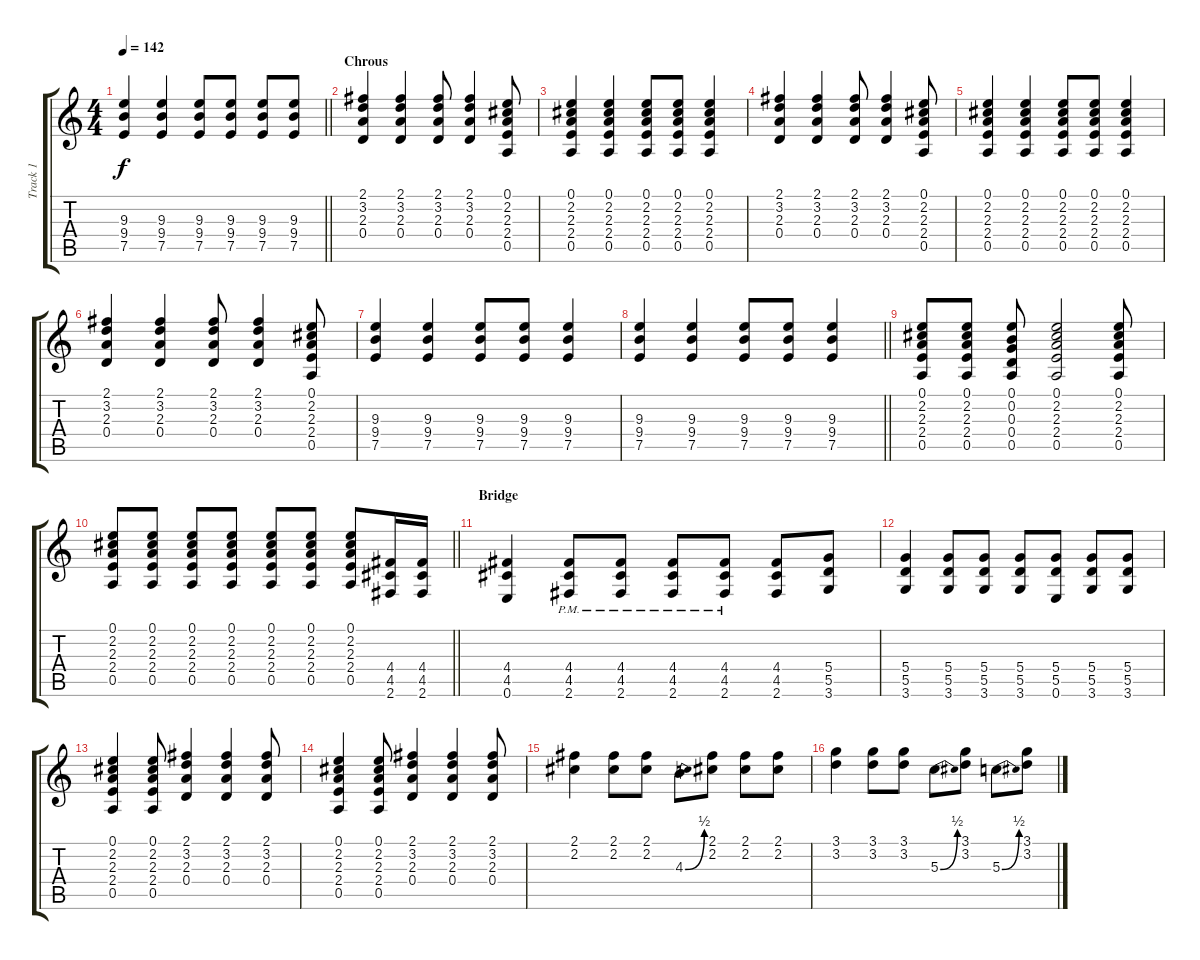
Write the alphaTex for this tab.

\track ("Track 1" "Track 1") {instrument distortionguitar}
\staff {score tabs}
\tuning (E4 B3 G3 D3 A2 E2) {hide}
\ts (4 4)
\tempo 142
\clef g2
\barLineRight lightlight
\ks c
(9.3 9.4 7.5).4{dy f} (9.3 9.4 7.5).4 (9.3 9.4 7.5).8 (9.3 9.4 7.5).8 (9.3 9.4 7.5).8 (9.3 9.4 7.5).8 |
\section ("" "Chrous")
(2.1 3.2 2.3 0.4).4 (2.1 3.2 2.3 0.4).4 (2.1 3.2 2.3 0.4).8 (2.1 3.2 2.3 0.4).4 (0.1 2.2 2.3 2.4 0.5).8 |
(0.1 2.2 2.3 2.4 0.5).4 (0.1 2.2 2.3 2.4 0.5).4 (0.1 2.2 2.3 2.4 0.5).8 (0.1 2.2 2.3 2.4 0.5).8 (0.1 2.2 2.3 2.4 0.5).4 |
(2.1 3.2 2.3 0.4).4 (2.1 3.2 2.3 0.4).4 (2.1 3.2 2.3 0.4).8 (2.1 3.2 2.3 0.4).4 (0.1 2.2 2.3 2.4 0.5).8 |
(0.1 2.2 2.3 2.4 0.5).4 (0.1 2.2 2.3 2.4 0.5).4 (0.1 2.2 2.3 2.4 0.5).8 (0.1 2.2 2.3 2.4 0.5).8 (0.1 2.2 2.3 2.4 0.5).4 |
(2.1 3.2 2.3 0.4).4 (2.1 3.2 2.3 0.4).4 (2.1 3.2 2.3 0.4).8 (2.1 3.2 2.3 0.4).4 (0.1 2.2 2.3 2.4 0.5).8 |
(9.3 9.4 7.5).4 (9.3 9.4 7.5).4 (9.3 9.4 7.5).8 (9.3 9.4 7.5).8 (9.3 9.4 7.5).4 |
\barLineRight lightlight
(9.3 9.4 7.5).4 (9.3 9.4 7.5).4 (9.3 9.4 7.5).8 (9.3 9.4 7.5).8 (9.3 9.4 7.5).4 |
(0.1 2.2 2.3 2.4 0.5).8 (0.1 2.2 2.3 2.4 0.5).8 (0.1 0.2 0.3 0.4 0.5).8 (0.1 2.2 2.3 2.4 0.5).2 (0.1 2.2 2.3 2.4 0.5).8 |
\barLineRight lightlight
(0.1 2.2 2.3 2.4 0.5).8 (0.1 2.2 2.3 2.4 0.5).8 (0.1 2.2 2.3 2.4 0.5).8 (0.1 2.2 2.3 2.4 0.5).8 (0.1 2.2 2.3 2.4 0.5).8 (0.1 2.2 2.3 2.4 0.5).8 (0.1 2.2 2.3 2.4 0.5).8 (4.4 4.5 2.6).16 (4.4 4.5 2.6).16 |
\section ("" "Bridge")
(4.4 4.5 0.6).4 (4.4{pm} 4.5{pm} 2.6{pm}).8 (4.4{pm} 4.5{pm} 2.6{pm}).8 (4.4{pm} 4.5{pm} 2.6{pm}).8 (4.4{pm} 4.5{pm} 2.6{pm}).8 (4.4 4.5 2.6).8 (5.4 5.5 3.6).8 |
(5.4 5.5 3.6).4 (5.4 5.5 3.6).8 (5.4 5.5 3.6).8 (5.4 5.5 3.6).8 (5.4 5.5 0.6).8 (5.4 5.5 3.6).8 (5.4 5.5 3.6).8 |
(0.1 2.2 2.3 2.4 0.5).4 (0.1 2.2 2.3 2.4 0.5).8 (2.1 3.2 2.3 0.4).4 (2.1 3.2 2.3 0.4).4 (2.1 3.2 2.3 0.4).8 |
(0.1 2.2 2.3 2.4 0.5).4 (0.1 2.2 2.3 2.4 0.5).8 (2.1 3.2 2.3 0.4).4 (2.1 3.2 2.3 0.4).4 (2.1 3.2 2.3 0.4).8 |
(2.1 2.2).4 (2.1 2.2).8 (2.1 2.2).8 4.3{be (bend 0 0 60 2)}.8 (2.1 2.2).8 (2.1 2.2).8 (2.1 2.2).8 |
(3.1 3.2).4 (3.1 3.2).8 (3.1 3.2).8 5.3{be (bend 0 0 60 2)}.8 (3.1 3.2).8 5.3{be (bend 0 0 60 2)}.8 (3.1 3.2).8
